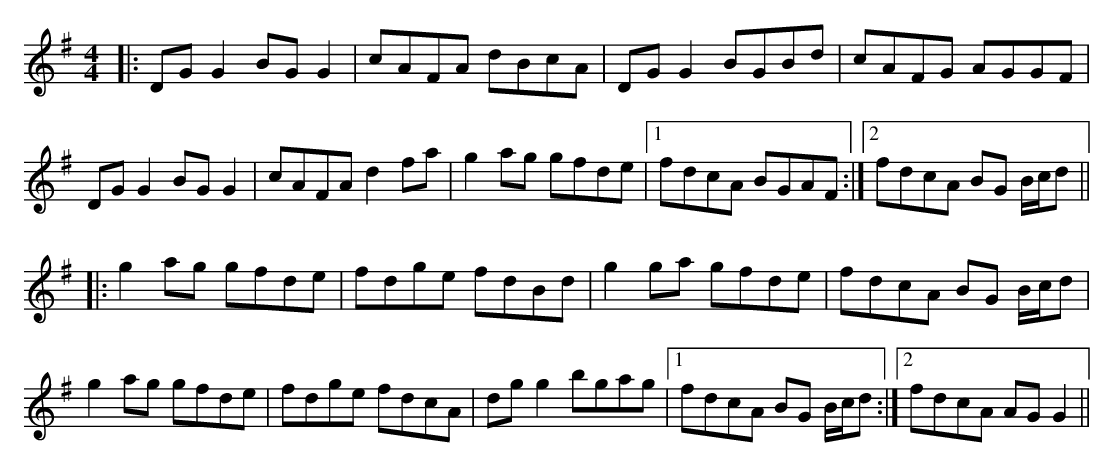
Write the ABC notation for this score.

X:1
M:4/4
K:G
|:DGG2 BGG2|cAFA dBcA|DGG2 BGBd|cAFG AGGF|
DGG2 BGG2|cAFA d2fa|g2ag gfde|1 fdcA BGAF:|2 fdcA BG B/c/d||
|:g2ag gfde|fdge fdBd|g2ga gfde|fdcA BG B/c/d|
g2ag gfde|fdge fdcA|dgg2 bgag|1 fdcA BG B/c/d:|2 fdcA AGG2||
